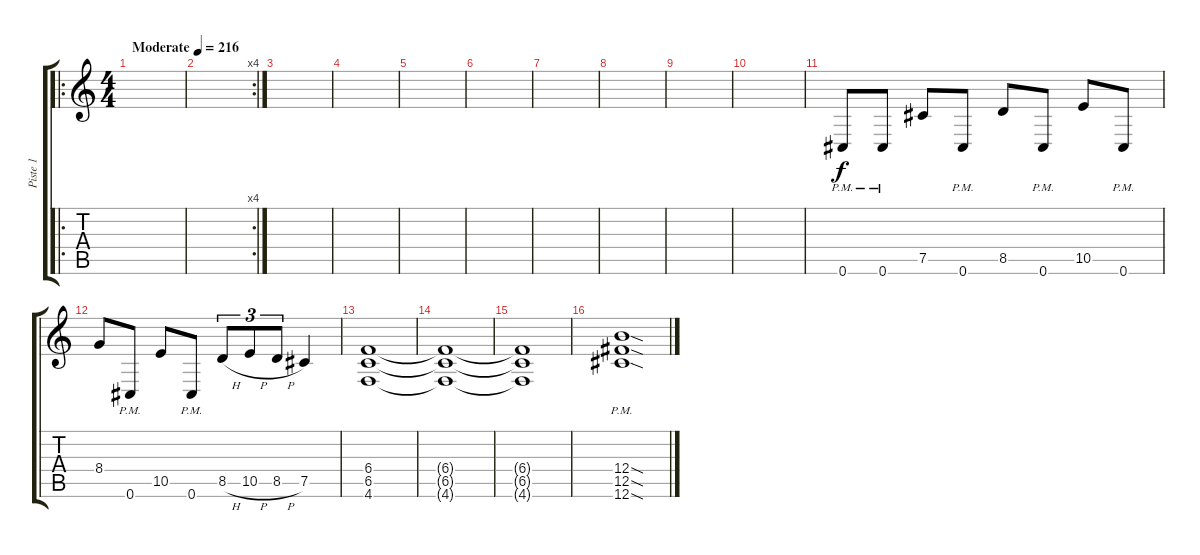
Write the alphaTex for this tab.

\track ("Piste 1" "Piste 1") {instrument distortionguitar}
\staff {score tabs}
\tuning (Db4 Ab3 E3 B2 Gb2 Db2) {hide}
\ro
\ts (4 4)
\tempo (216 "Moderate")
\clef g2
\ks c
|
\rc 4
|
|
|
|
|
|
|
|
|
0.6{pm}.8{instrument distortionguitar} 0.6{pm}.8 7.5.8 0.6{pm}.8 8.5.8 0.6{pm}.8 10.5.8 0.6{pm}.8 |
8.4.8 0.6{pm}.8 10.5.8 0.6{pm}.8 8.5{h}.8{tu (3 2)} 10.5{h}.8{tu (3 2)} 8.5{h}.8{tu (3 2)} 7.5.4 |
(6.4 6.5 4.6).1 |
(6.4{t} 6.5{t} 4.6{t}).1 |
(6.4{t} 6.5{t} 4.6{t}).1 |
(12.4{sod pm} 12.5{sod pm} 12.6{sod pm}).1
